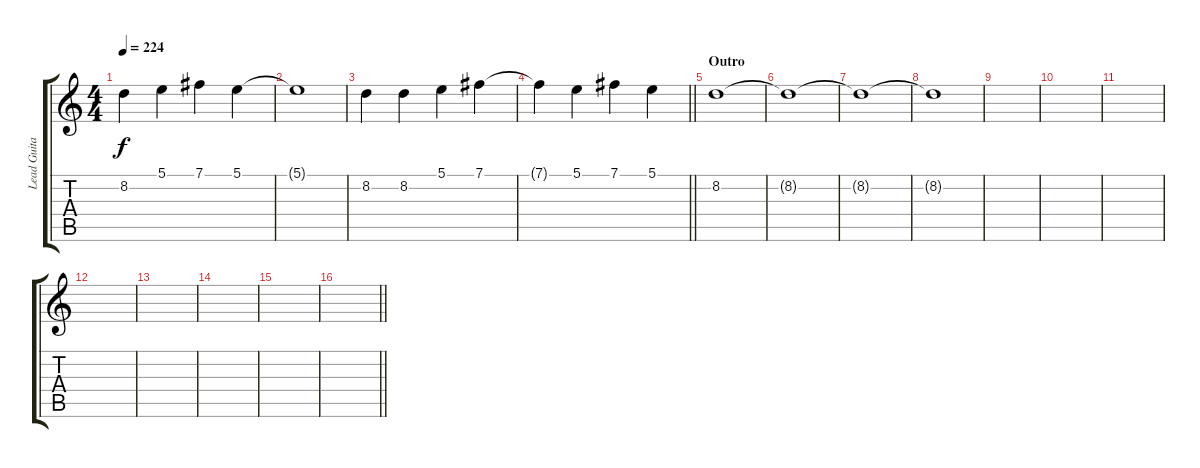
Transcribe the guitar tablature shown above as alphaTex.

\track ("Lead Guitar II" "Lead Guita") {instrument distortionguitar}
\staff {score tabs}
\tuning (B3 Gb3 D3 A2 E2 B1) {hide}
\ts (4 4)
\tempo 224
\clef g2
\ks c
8.2.4{dy f} 5.1.4 7.1.4 5.1.4 |
5.1{t}.1 |
8.2.4 8.2.4 5.1.4 7.1.4 |
\barLineRight lightlight
7.1{t}.4 5.1.4 7.1.4 5.1.4 |
\section ("" "Outro")
8.2.1 |
8.2{t}.1 |
8.2{t}.1{volume 4} |
8.2{t}.1 |
|
|
|
|
|
|
|
\barLineRight lightlight
